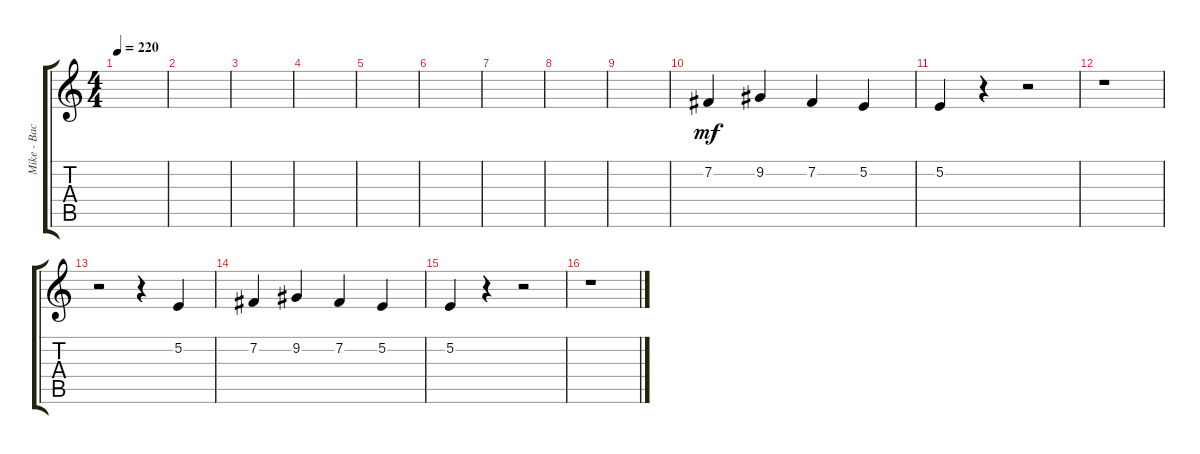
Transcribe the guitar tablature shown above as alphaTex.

\track ("Mike - Backup Vocals" "Mike - Bac") {instrument baritonesax}
\staff {score tabs}
\tuning (E4 B3 G3 D3 A2 E2) {hide}
\ts (4 4)
\tempo 220
\clef g2
\ks c
|
|
|
|
|
|
|
|
|
7.2.4{dy mf} 9.2.4 7.2.4 5.2.4 |
5.2.4 r.4 r.2 |
r.1 |
r.2 r.4 5.2.4 |
7.2.4 9.2.4 7.2.4 5.2.4 |
5.2.4 r.4 r.2 |
r.1
